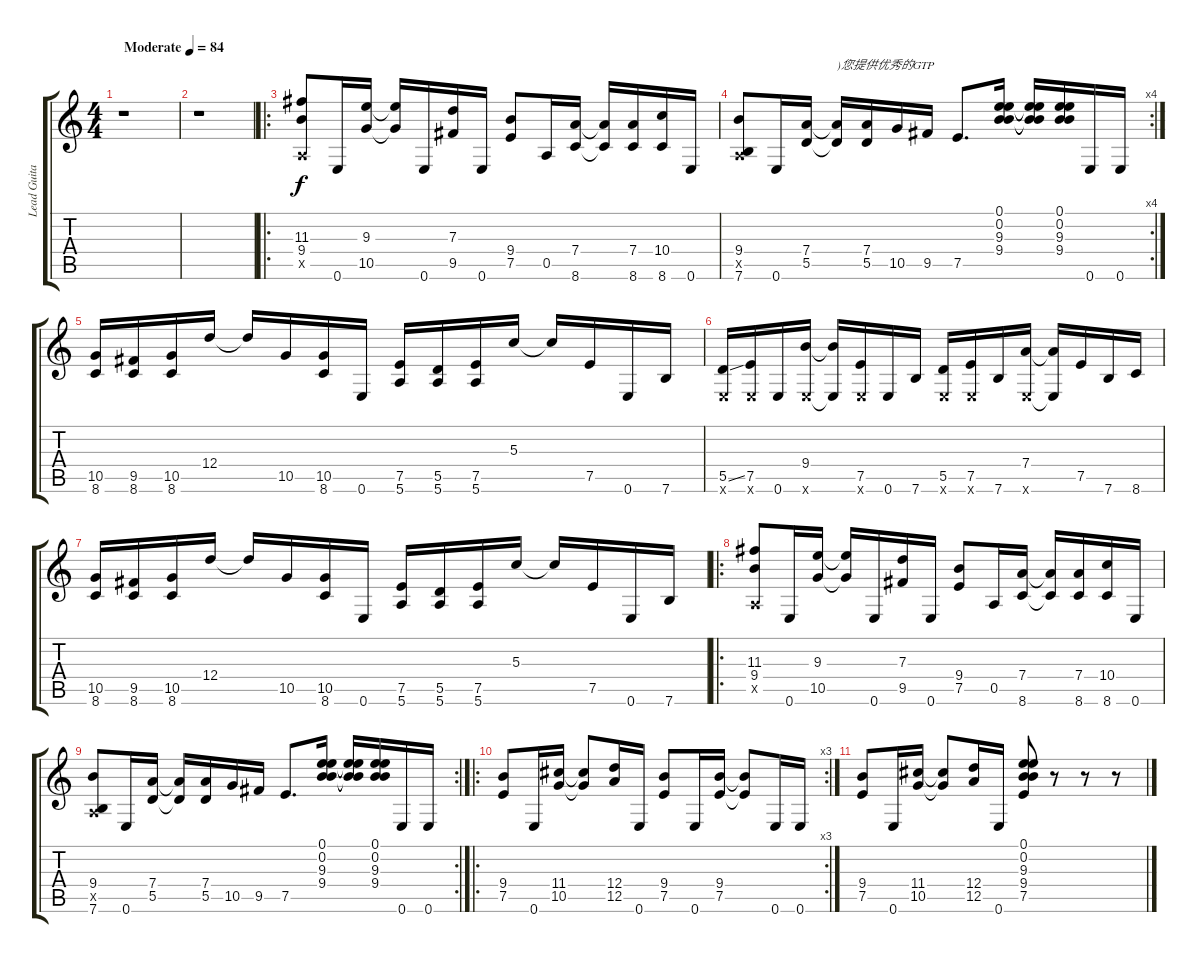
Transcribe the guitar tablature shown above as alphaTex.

\track ("Lead Guitar - Satch" "Lead Guita") {instrument acousticguitarnylon}
\staff {score tabs}
\tuning (E4 B3 G3 D3 A2 E2) {hide}
\ts (4 4)
\tempo (84 "Moderate")
\clef g2
\ks c
r.1{dy f instrument acousticguitarnylon} |
r.1 |
\ro
(11.3 9.4 0.5{x}).8 0.6.16 (9.3 10.5).16 (9.3{t} 10.5{t}).16 0.6.16 (7.3 9.5).16 0.6.16 (9.4 7.5).8 0.5.16 (7.4 8.6).16 (7.4{t} 8.6{t}).16 (7.4 8.6).16 (10.4 8.6).16 0.6.16 |
\rc 4
(9.4 0.5{x} 7.6).8 0.6.16 (7.4 5.5).16 (7.4{t} 5.5{t}).16{txt ")您提供优秀的GTP"} (7.4 5.5).16 10.5.16 9.5.16 7.5.8{d} (0.1 0.2 9.3 9.4).16 (0.1{t} 0.2{t} 9.3{t} 9.4{t}).16 (0.1 0.2 9.3 9.4).16 0.6.16 0.6.16 |
(10.5 8.6).16 (9.5 8.6).16 (10.5 8.6).16 12.4.16 12.4{t}.16 10.5.16 (10.5 8.6).16 0.6.16 (7.5 5.6).16 (5.5 5.6).16 (7.5 5.6).16 5.3.16 5.3{t}.16 7.5.16 0.6.16 7.6.16 |
(5.5{ss} 0.6{x}).16 (7.5 0.6{x}).16 0.6.16 (9.4 0.6{x}).16 (9.4{t} 0.6{t}).16 (7.5 0.6{x}).16 0.6.16 7.6.16 (5.5 0.6{x}).16 (7.5 0.6{x}).16 7.6.16 (7.4 0.6{x}).16 (7.4{t} 0.6{t}).16 7.5.16 7.6.16 8.6.16 |
(10.5 8.6).16 (9.5 8.6).16 (10.5 8.6).16 12.4.16 12.4{t}.16 10.5.16 (10.5 8.6).16 0.6.16 (7.5 5.6).16 (5.5 5.6).16 (7.5 5.6).16 5.3.16 5.3{t}.16 7.5.16 0.6.16 7.6.16 |
\ro
(11.3 9.4 0.5{x}).8 0.6.16 (9.3 10.5).16 (9.3{t} 10.5{t}).16 0.6.16 (7.3 9.5).16 0.6.16 (9.4 7.5).8 0.5.16 (7.4 8.6).16 (7.4{t} 8.6{t}).16 (7.4 8.6).16 (10.4 8.6).16 0.6.16 |
\rc 2
(9.4 0.5{x} 7.6).8 0.6.16 (7.4 5.5).16 (7.4{t} 5.5{t}).16 (7.4 5.5).16 10.5.16 9.5.16 7.5.8{d} (0.1 0.2 9.3 9.4).16 (0.1{t} 0.2{t} 9.3{t} 9.4{t}).16 (0.1 0.2 9.3 9.4).16 0.6.16 0.6.16 |
\ro
\rc 3
(9.4 7.5).8 0.6.16 (11.4 10.5).16 (11.4{t} 10.5{t}).8 (12.4 12.5).16 0.6.16 (9.4 7.5).8 0.6.16 (9.4 7.5).16 (9.4{t} 7.5{t}).8 0.6.16 0.6.16 |
(9.4 7.5).8 0.6.16 (11.4 10.5).16 (11.4{t} 10.5{t}).8 (12.4 12.5).16 0.6.16 (0.1 0.2 9.3 9.4 7.5).8 r.8 r.8 r.8
